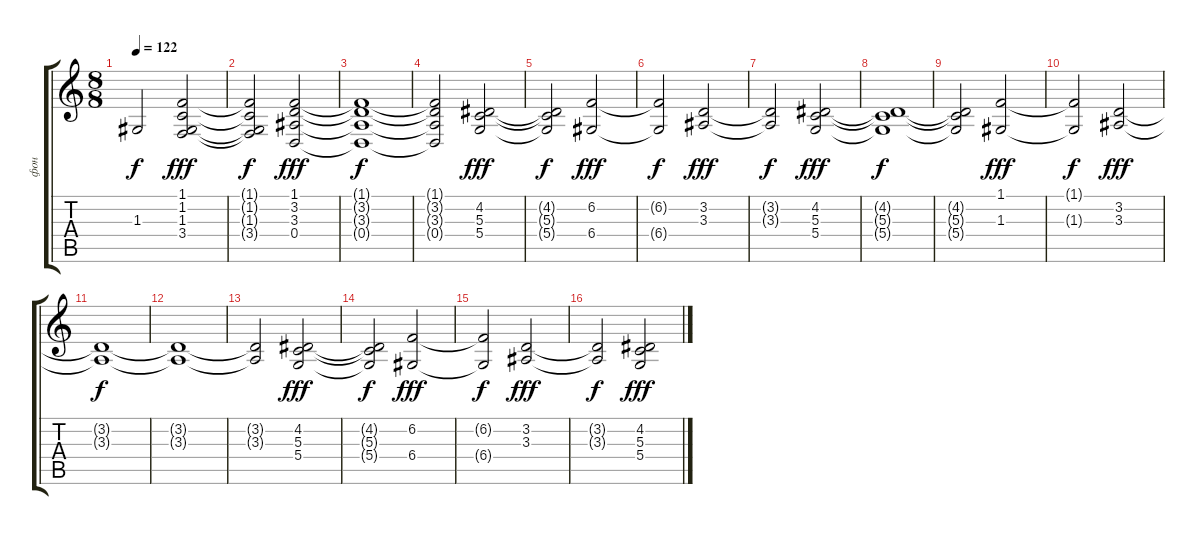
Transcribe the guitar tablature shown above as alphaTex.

\track ("фон" "фон") {instrument synthstrings1}
\staff {score tabs}
\tuning (E4 B3 G3 D3 A2 E2) {hide}
\ts (8 8)
\tempo 122
\clef g2
\ks c
1.3{t}.2{dy f} (1.1 1.2 1.3 3.4).2{dy fff} |
(1.1{t} 1.2{t} 1.3{t} 3.4{t}).2{dy f} (1.1 3.2 3.3 0.4).2{dy fff} |
(1.1{t} 3.2{t} 3.3{t} 0.4{t}).1{dy f} |
(1.1{t} 3.2{t} 3.3{t} 0.4{t}).2 (4.2 5.3 5.4).2{dy fff} |
(4.2{t} 5.3{t} 5.4{t}).2{dy f} (6.2 6.4).2{dy fff} |
(6.2{t} 6.4{t}).2{dy f} (3.2 3.3).2{dy fff} |
(3.2{t} 3.3{t}).2{dy f} (4.2 5.3 5.4).2{dy fff} |
(4.2{t} 5.3{t} 5.4{t}).1{dy f} |
(4.2{t} 5.3{t} 5.4{t}).2 (1.1 1.3).2{dy fff} |
(1.1{t} 1.3{t}).2{dy f} (3.2 3.3).2{dy fff} |
(3.2{t} 3.3{t}).1{dy f} |
(3.2{t} 3.3{t}).1 |
(3.2{t} 3.3{t}).2 (4.2 5.3 5.4).2{dy fff} |
(4.2{t} 5.3{t} 5.4{t}).2{dy f} (6.2 6.4).2{dy fff} |
(6.2{t} 6.4{t}).2{dy f} (3.2 3.3).2{dy fff} |
(3.2{t} 3.3{t}).2{dy f} (4.2 5.3 5.4).2{dy fff}
